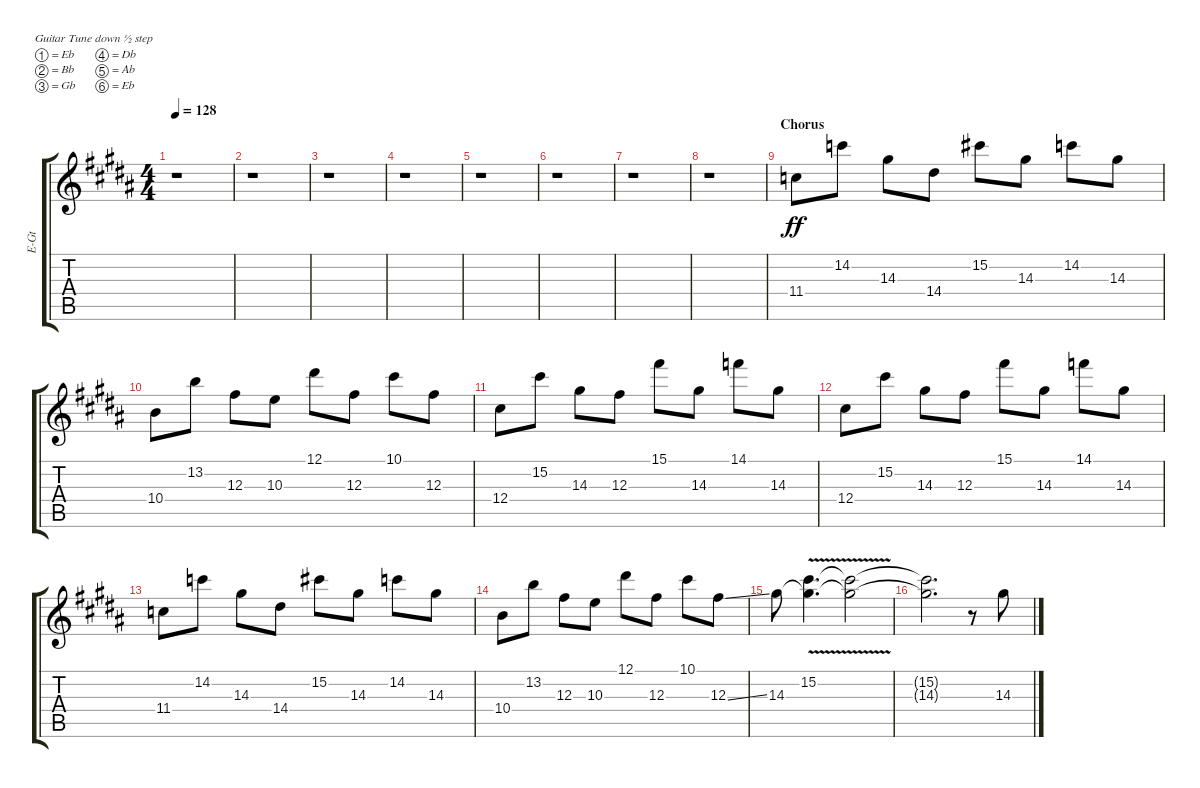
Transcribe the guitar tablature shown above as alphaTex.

\bracketExtendMode groupsimilarinstruments
\otherSystemsTrackNameOrientation horizontal
\track ("Guitar 1 (Slash)" "E-Gt") {defaultSystemsLayout 4 instrument overdrivenguitar}
\staff {score tabs}
\tuning (Eb4 Bb3 Gb3 Db3 Ab2 Eb2)
\ts (4 4)
\tempo 128
\clef g2
\ks b
r.1{dy ff beam Down} |
r.1{beam Down} |
r.1{beam Down} |
r.1{beam Down} |
r.1{beam Down} |
r.1{beam Down} |
r.1{beam Down} |
r.1{beam Down} |
\section ("" "Chorus")
11.4{acc b}.8{beam Down} 14.2{acc b}.8{beam Down} 14.3{acc forcenatural}.8{beam Down} 14.4{acc forcenatural}.8{beam Down} 15.2{acc forcenatural}.8{beam Down} 14.3{acc forcenatural}.8{beam Down} 14.2{acc b}.8{beam Down} 14.3{acc forcenatural}.8{beam Down} |
10.4{acc forcenatural}.8{beam Down} 13.2{acc forcenatural}.8{beam Down} 12.3{acc forcenatural}.8{beam Down} 10.3{acc forcenatural}.8{beam Down} 12.1{acc forcenatural}.8{beam Down} 12.3{acc forcenatural}.8{beam Down} 10.1{acc forcenatural}.8{beam Down} 12.3{acc forcenatural}.8{beam Down} |
12.4{acc forcenatural}.8{beam Down} 15.2{acc forcenatural}.8{beam Down} 14.3{acc forcenatural}.8{beam Down} 12.3{acc forcenatural}.8{beam Down} 15.1{acc forcenatural}.8{beam Down} 14.3{acc forcenatural}.8{beam Down} 14.1{acc b}.8{beam Down} 14.3{acc forcenatural}.8{beam Down} |
12.4{acc forcenatural}.8{beam Down} 15.2{acc forcenatural}.8{beam Down} 14.3{acc forcenatural}.8{beam Down} 12.3{acc forcenatural}.8{beam Down} 15.1{acc forcenatural}.8{beam Down} 14.3{acc forcenatural}.8{beam Down} 14.1{acc b}.8{beam Down} 14.3{acc forcenatural}.8{beam Down} |
11.4{acc b}.8{beam Down} 14.2{acc b}.8{beam Down} 14.3{acc forcenatural}.8{beam Down} 14.4{acc forcenatural}.8{beam Down} 15.2{acc forcenatural}.8{beam Down} 14.3{acc forcenatural}.8{beam Down} 14.2{acc b}.8{beam Down} 14.3{acc forcenatural}.8{beam Down} |
10.4{acc forcenatural}.8{beam Down} 13.2{acc forcenatural}.8{beam Down} 12.3{acc forcenatural}.8{beam Down} 10.3{acc forcenatural}.8{beam Down} 12.1{acc forcenatural}.8{beam Down} 12.3{acc forcenatural}.8{beam Down} 10.1{acc forcenatural}.8{beam Down} 12.3{ss acc forcenatural}.8{beam Down} |
14.3{acc forcenatural}.8{beam Down} (15.2{v acc forcenatural} 14.3{t acc forcenatural}).4{d beam Down} (15.2{t acc forcenatural} 14.3{t acc forcenatural}).2{beam Down} |
(15.2{t acc forcenatural} 14.3{t acc forcenatural}).2{d beam Down} r.8{beam Down} 14.3{acc forcenatural}.8{beam Down}
